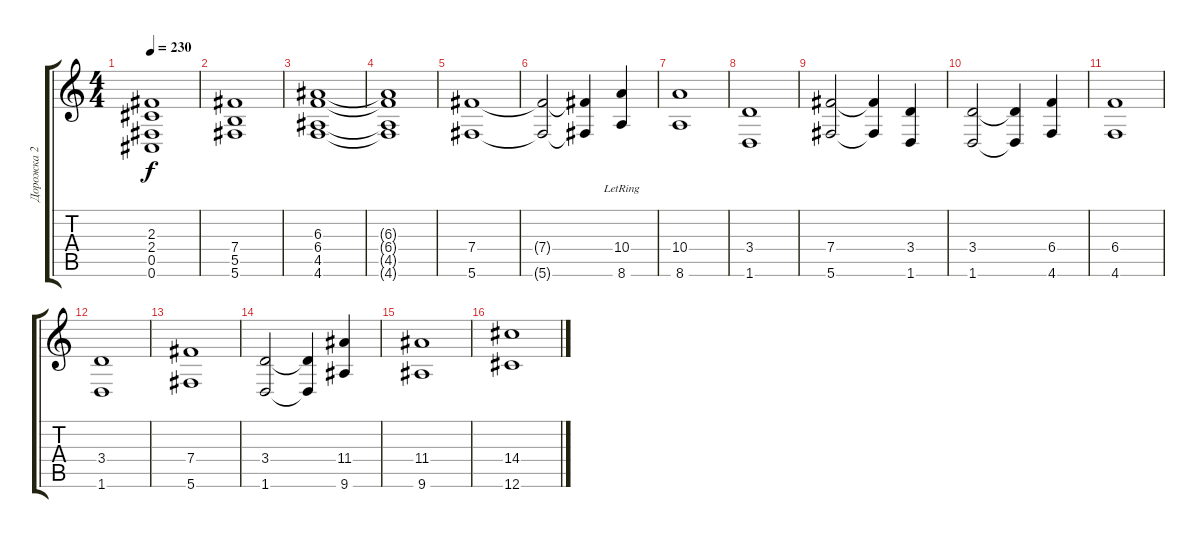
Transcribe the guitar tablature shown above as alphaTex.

\track ("Дорожка 2" "Дорожка 2") {instrument distortionguitar}
\staff {score tabs}
\tuning (Db4 Ab3 E3 B2 Gb2 Db2) {hide}
\ts (4 4)
\tempo 230
\clef g2
\ks c
(2.3 2.4 0.5 0.6).1{dy f} |
(7.4 5.5 5.6).1 |
(6.3 6.4 4.5 4.6).1 |
(6.3{t} 6.4{t} 4.5{t} 4.6{t}).1 |
(7.4 5.6).1 |
(7.4{t} 5.6{t}).2 (7.4{t} 5.6{t}).4 (10.4{lr} 8.6{lr}).4 |
(10.4 8.6).1 |
(3.4 1.6).1 |
(7.4 5.6).2 (7.4{t} 5.6{t}).4 (3.4 1.6).4 |
(3.4 1.6).2 (3.4{t} 1.6{t}).4 (6.4 4.6).4 |
(6.4 4.6).1 |
(3.4 1.6).1 |
(7.4 5.6).1 |
(3.4 1.6).2 (3.4{t} 1.6{t}).4 (11.4 9.6).4 |
(11.4 9.6).1 |
(14.4 12.6).1
